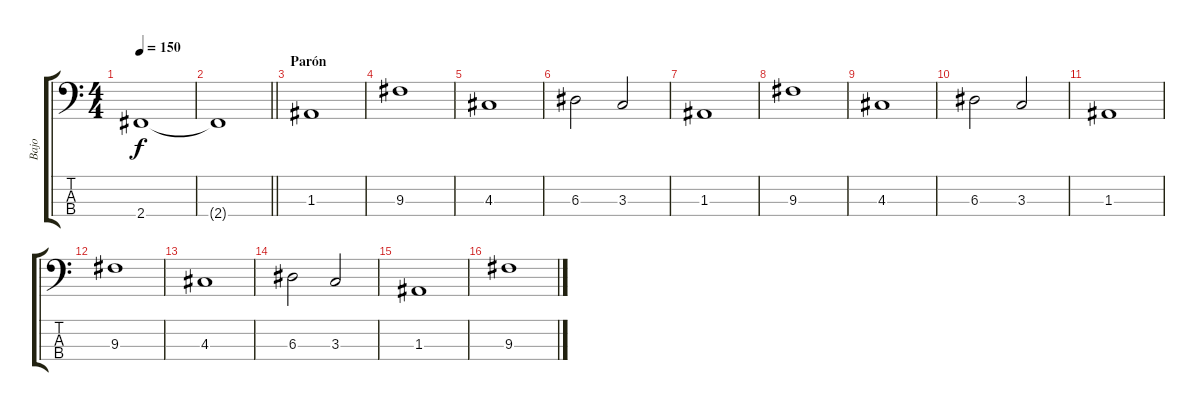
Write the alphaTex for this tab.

\track ("Bajo" "Bajo") {instrument electricbassfinger}
\staff {score tabs}
\tuning (G2 D2 A1 E1) {hide}
\ts (4 4)
\tempo 150
\clef f4
\ks c
2.4.1{dy f} |
\barLineRight lightlight
2.4{t}.1 |
\section ("" "Parón")
1.3.1 |
9.3.1 |
4.3.1 |
6.3.2 3.3.2 |
1.3.1 |
9.3.1 |
4.3.1 |
6.3.2 3.3.2 |
1.3.1 |
9.3.1 |
4.3.1 |
6.3.2 3.3.2 |
1.3.1 |
9.3.1
